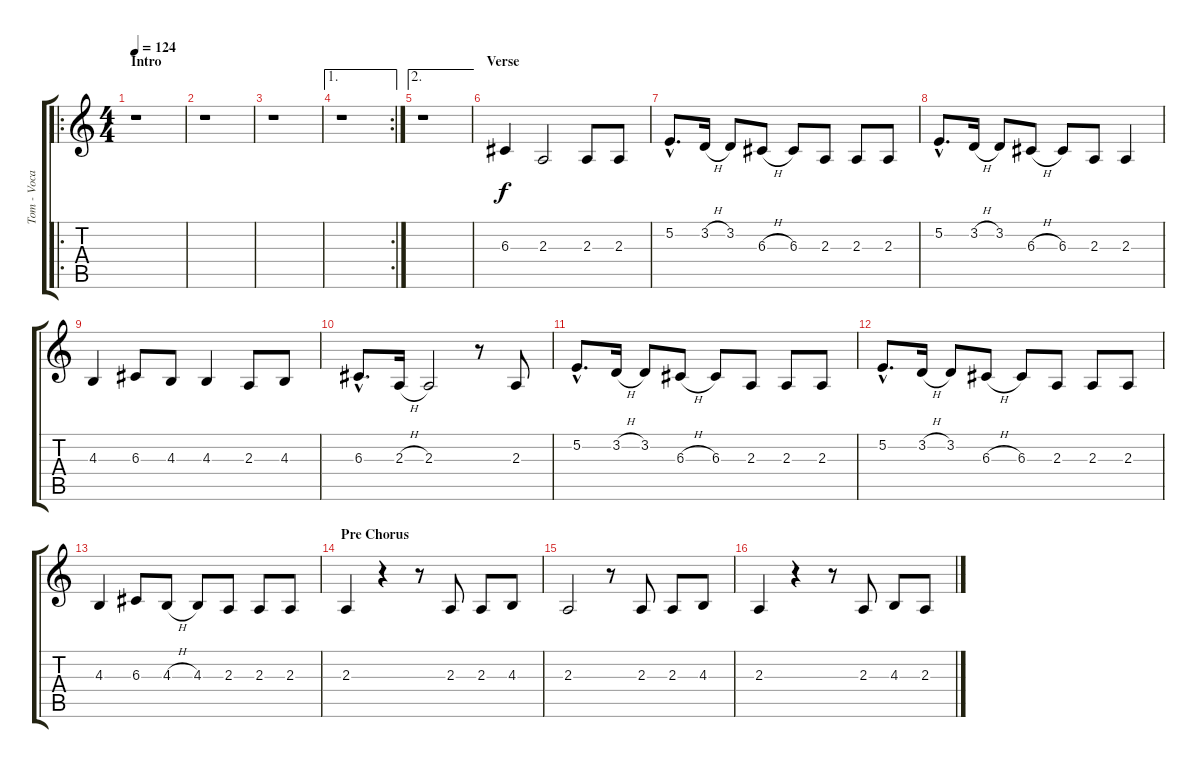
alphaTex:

\track ("Tom - Vocals" "Tom - Voca") {instrument tenorsax}
\staff {score tabs}
\tuning (E4 B3 G3 D3 A2 E2) {hide}
\ro
\ts (4 4)
\section ("" "Intro")
\tempo 124
\clef g2
\ks c
r.1{dy f instrument tenorsax} |
r.1 |
r.1 |
\ae 1
\rc 2
r.1 |
\ae 2
r.1 |
\section ("" "Verse")
6.3.4 2.3.2 2.3.8 2.3.8 |
5.2{hac}.8{d} 3.2{h}.16 3.2.8 6.3{h}.8 6.3.8 2.3.8 2.3.8 2.3.8 |
5.2{hac}.8{d} 3.2{h}.16 3.2.8 6.3{h}.8 6.3.8 2.3.8 2.3.4 |
4.3.4 6.3.8 4.3.8 4.3.4 2.3.8 4.3.8 |
6.3{hac}.8{d} 2.3{h}.16 2.3.2 r.8 2.3.8 |
5.2{hac}.8{d} 3.2{h}.16 3.2.8 6.3{h}.8 6.3.8 2.3.8 2.3.8 2.3.8 |
5.2{hac}.8{d} 3.2{h}.16 3.2.8 6.3{h}.8 6.3.8 2.3.8 2.3.8 2.3.8 |
4.3.4 6.3.8 4.3{h}.8 4.3.8 2.3.8 2.3.8 2.3.8 |
\section ("" "Pre Chorus")
2.3.4 r.4 r.8 2.3.8 2.3.8 4.3.8 |
2.3.2 r.8 2.3.8 2.3.8 4.3.8 |
2.3.4 r.4 r.8 2.3.8 4.3.8 2.3.8
